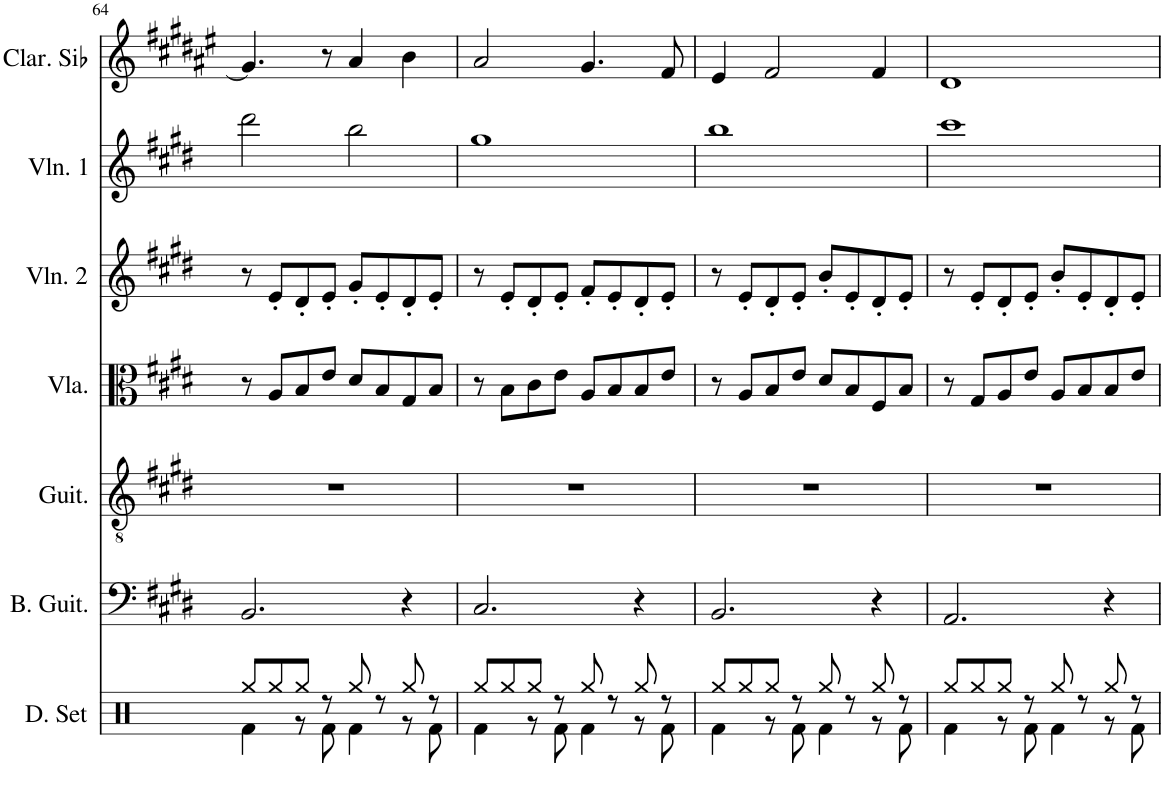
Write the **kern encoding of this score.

**kern	**kern	**kern	**kern	**kern	**kern	**kern
*part7	*part6	*part5	*part4	*part3	*part2	*part1
*staff7	*staff6	*staff5	*staff4	*staff3	*staff2	*staff1
*I"Drumset	*I"Bass Guitar	*I"Acoustic Guitar	*I"Viola	*I"Violin 2	*I"Violin 1	*I"Clarinette en Sib
*I'D. Set	*I'B. Guit.	*I'Guit.	*I'Vla.	*I'Vln. 2	*I'Vln. 1	*I'Clar. Sib
!!LO:PB:g=z
*clefX	*clefF4	*clefGv2	*clefC3	*clefG2	*clefG2	*clefG2
*	*Trd7c12	*	*	*	*	*Trd1c2
*k[]	*k[f#c#g#d#]	*k[f#c#g#d#]	*k[f#c#g#d#]	*k[f#c#g#d#]	*k[f#c#g#d#]	*k[f#c#g#d#a#e#]
*M4/4	*M4/4	*M4/4	*M4/4	*M4/4	*M4/4	*M4/4
=64	=64	=64	=64	=64	=64	=64
*^	*	*	*	*	*	*
8Rgg/L	4Rf\	2.BB/	1r	8r	8r	2ddd#\	4.g#/]
8Rgg/	.	.	.	8A/L	8e'/L	.	.
8Rgg/J	8r	.	.	8B/	8d#'/	.	.
8r	8Rf\	.	.	8e/J	8e'/J	.	8r
8Rgg/	4Rf\	.	.	8d#/L	8g#'/L	2bb\	4a#/
8r	.	.	.	8B/	8e'/	.	.
8Rgg/	8r	4r	.	8G#/	8d#'/	.	4b\
8r	8Rf\	.	.	8B/J	8e'/J	.	.
=65	=65	=65	=65	=65	=65	=65	=65
8Rgg/L	4Rf\	2.C#/	1r	8r	8r	1gg#	2a#/
8Rgg/	.	.	.	8B\L	8e'/L	.	.
8Rgg/J	8r	.	.	8c#\	8d#'/	.	.
8r	8Rf\	.	.	8e\J	8e'/J	.	.
8Rgg/	4Rf\	.	.	8A/L	8f#'/L	.	4.g#/
8r	.	.	.	8B/	8e'/	.	.
8Rgg/	8r	4r	.	8B/	8d#'/	.	.
8r	8Rf\	.	.	8e/J	8e'/J	.	8f#/
=66	=66	=66	=66	=66	=66	=66	=66
8Rgg/L	4Rf\	2.BB/	1r	8r	8r	1bb	4e#/
8Rgg/	.	.	.	8A/L	8e'/L	.	.
8Rgg/J	8r	.	.	8B/	8d#'/	.	2f#/
8r	8Rf\	.	.	8e/J	8e'/J	.	.
8Rgg/	4Rf\	.	.	8d#/L	8b'/L	.	.
8r	.	.	.	8B/	8e'/	.	.
8Rgg/	8r	4r	.	8F#/	8d#'/	.	4f#/
8r	8Rf\	.	.	8B/J	8e'/J	.	.
=67	=67	=67	=67	=67	=67	=67	=67
8Rgg/L	4Rf\	2.AA/	1r	8r	8r	1ccc#	1d#
8Rgg/	.	.	.	8G#/L	8e'/L	.	.
8Rgg/J	8r	.	.	8A/	8d#'/	.	.
8r	8Rf\	.	.	8e/J	8e'/J	.	.
8Rgg/	4Rf\	.	.	8A/L	8b'/L	.	.
8r	.	.	.	8B/	8e'/	.	.
8Rgg/	8r	4r	.	8B/	8d#'/	.	.
8r	8Rf\	.	.	8e/J	8e'/J	.	.
*v	*v	*	*	*	*	*	*
=	=	=	=	=	=	=
*-	*-	*-	*-	*-	*-	*-
